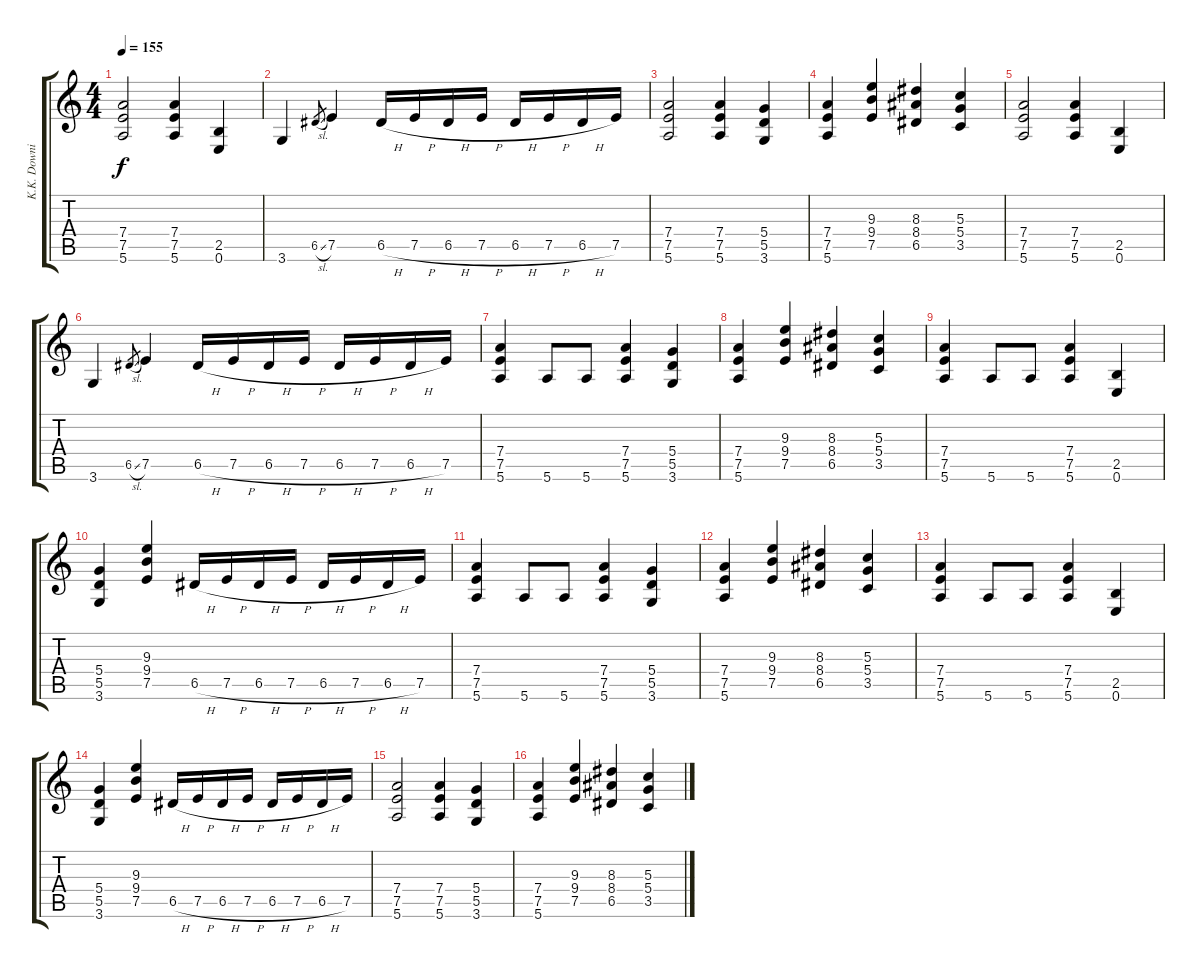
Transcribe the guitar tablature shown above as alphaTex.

\track ("K.K. Downing" "K.K. Downi") {instrument distortionguitar}
\staff {score tabs}
\tuning (E4 B3 G3 D3 A2 E2) {hide}
\ts (4 4)
\tempo 155
\clef g2
\ks c
(7.4 7.5 5.6).2{dy f} (7.4 7.5 5.6).4 (2.5 0.6).4 |
3.6.4 6.5{sl}.8{gr} 7.5.4 6.5{h}.16 7.5{h}.16 6.5{h}.16 7.5{h}.16 6.5{h}.16 7.5{h}.16 6.5{h}.16 7.5.16 |
(7.4 7.5 5.6).2 (7.4 7.5 5.6).4 (5.4 5.5 3.6).4 |
(7.4 7.5 5.6).4 (9.3 9.4 7.5).4 (8.3 8.4 6.5).4 (5.3 5.4 3.5).4 |
(7.4 7.5 5.6).2 (7.4 7.5 5.6).4 (2.5 0.6).4 |
3.6.4 6.5{sl}.8{gr} 7.5.4 6.5{h}.16 7.5{h}.16 6.5{h}.16 7.5{h}.16 6.5{h}.16 7.5{h}.16 6.5{h}.16 7.5.16 |
(7.4 7.5 5.6).4 5.6.8 5.6.8 (7.4 7.5 5.6).4 (5.4 5.5 3.6).4 |
(7.4 7.5 5.6).4 (9.3 9.4 7.5).4 (8.3 8.4 6.5).4 (5.3 5.4 3.5).4 |
(7.4 7.5 5.6).4 5.6.8 5.6.8 (7.4 7.5 5.6).4 (2.5 0.6).4 |
(5.4 5.5 3.6).4 (9.3 9.4 7.5).4 6.5{h}.16 7.5{h}.16 6.5{h}.16 7.5{h}.16 6.5{h}.16 7.5{h}.16 6.5{h}.16 7.5.16 |
(7.4 7.5 5.6).4 5.6.8 5.6.8 (7.4 7.5 5.6).4 (5.4 5.5 3.6).4 |
(7.4 7.5 5.6).4 (9.3 9.4 7.5).4 (8.3 8.4 6.5).4 (5.3 5.4 3.5).4 |
(7.4 7.5 5.6).4 5.6.8 5.6.8 (7.4 7.5 5.6).4 (2.5 0.6).4 |
(5.4 5.5 3.6).4 (9.3 9.4 7.5).4 6.5{h}.16 7.5{h}.16 6.5{h}.16 7.5{h}.16 6.5{h}.16 7.5{h}.16 6.5{h}.16 7.5.16 |
(7.4 7.5 5.6).2 (7.4 7.5 5.6).4 (5.4 5.5 3.6).4 |
(7.4 7.5 5.6).4 (9.3 9.4 7.5).4 (8.3 8.4 6.5).4 (5.3 5.4 3.5).4
